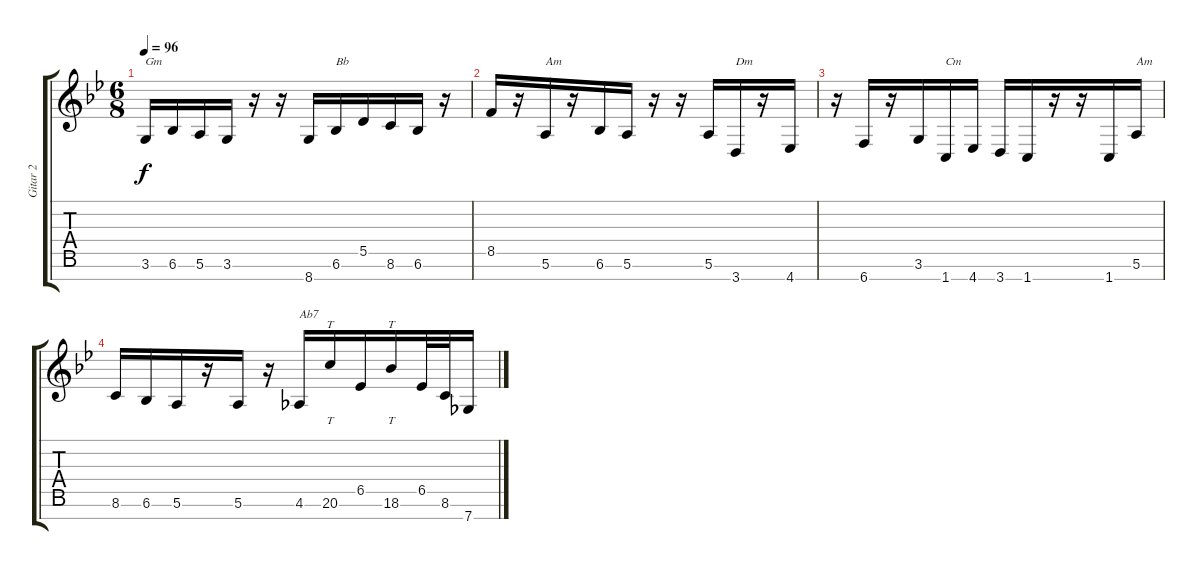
\track ("Gitar 2" "Gitar 2") {instrument acousticguitarsteel}
\staff {score tabs}
\tuning (E4 B3 G3 D3 A2 E2 B1) {hide}
\ts (6 8)
\tempo 96
\clef g2
\ks gminor
3.6.16{txt "Gm" dy f} 6.6.16 5.6.16 3.6.16 r.16 r.16 8.7.16 6.6.16{txt "Bb"} 5.5.16 8.6.16 6.6.16 r.16 |
8.5.16 r.16 5.6.16{txt "Am"} r.16 6.6.16 5.6.16 r.16 r.16 5.6.16 3.7.16{txt "Dm"} r.16 4.7.16 |
r.16 6.7.16 r.16 3.6.16 1.7.16{txt "Cm"} 4.7.16 3.7.16 1.7.16 r.16 r.16 1.7.16 5.6.16{txt "Am"} |
8.6.16 6.6.16 5.6.16 r.16 5.6.16 r.16 4.6.16{txt "Ab7"} 20.6.16{tt} 6.5.16 18.6.16{tt} 6.5.32 8.6.32 7.7.16
